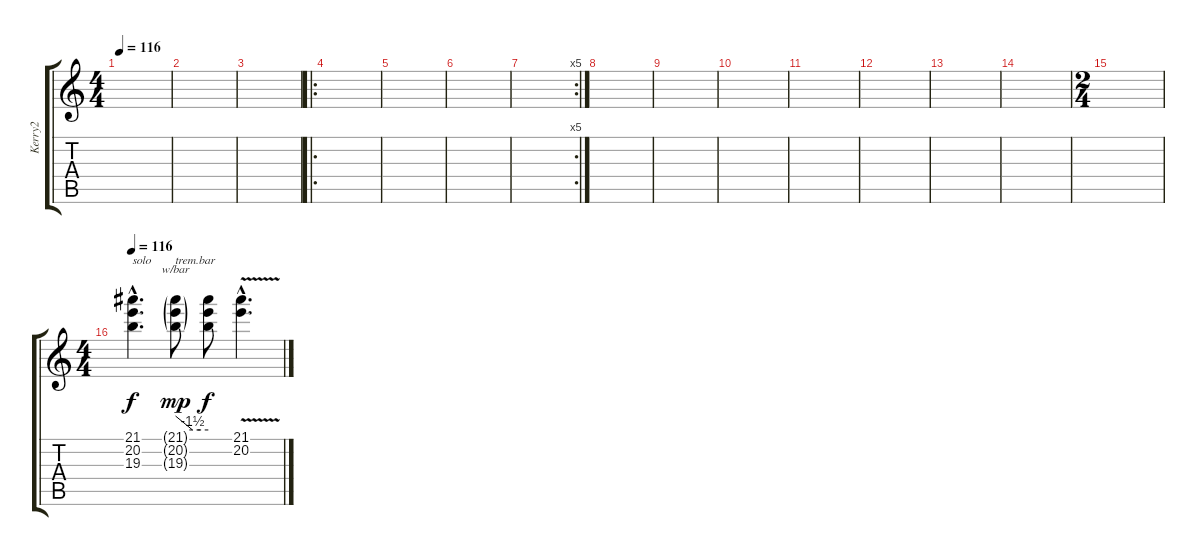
\track ("Kerry2" "Kerry2") {instrument distortionguitar}
\staff {score tabs}
\tuning (Db4 Ab3 E3 B2 Gb2 Db2) {hide}
\ts (4 4)
\tempo 116
\clef g2
\ks c
|
|
|
\ro
|
|
|
\rc 5
|
|
|
|
|
|
|
|
\ts (2 4)
|
\ts (4 4)
\tempo 116
(21.1{hac} 20.2{hac} 19.3{hac}).4{d txt "solo"} (21.1{g} 20.2{g} 19.3{g}).8{tbe (custom default 0 0 31 -6 45 -6 60 -6) txt "trem.bar" dy mp} (21.1{t} 20.2{t} 19.3{t}).8{dy f} (21.1{v hac} 20.2{v hac}).4{d}
